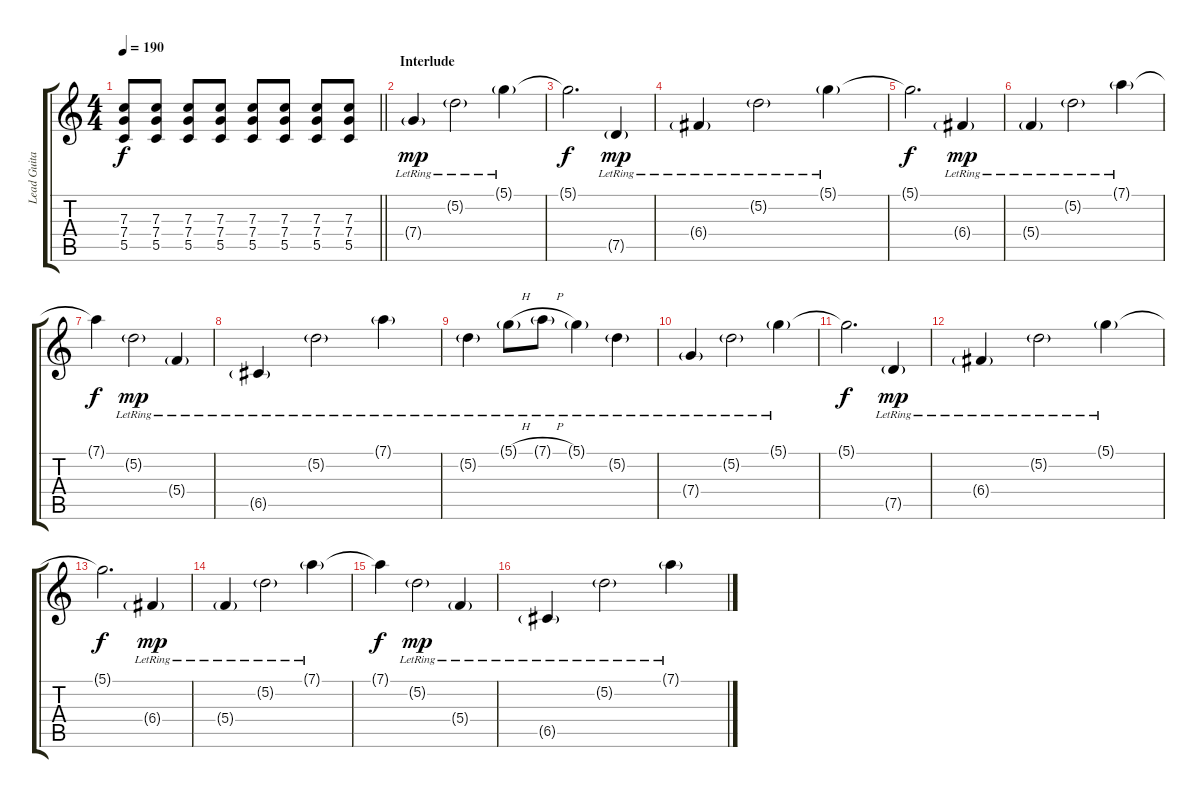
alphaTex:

\track ("Lead Guitar" "Lead Guita") {instrument overdrivenguitar}
\staff {score tabs}
\tuning (D4 A3 F3 C3 G2 D2) {hide}
\ts (4 4)
\tempo 190
\clef g2
\barLineRight lightlight
\ks c
(7.3 7.4 5.5).8{dy f} (7.3 7.4 5.5).8 (7.3 7.4 5.5).8 (7.3 7.4 5.5).8 (7.3 7.4 5.5).8 (7.3 7.4 5.5).8 (7.3 7.4 5.5).8 (7.3 7.4 5.5).8 |
\section ("" "Interlude")
7.4{g lr}.4{dy mp} 5.2{g lr}.2 5.1{g lr}.4 |
5.1{t}.2{d dy f} 7.5{g lr}.4{dy mp} |
6.4{g lr}.4 5.2{g lr}.2 5.1{g lr}.4 |
5.1{t}.2{d dy f} 6.4{g lr}.4{dy mp} |
5.4{g lr}.4 5.2{g lr}.2 7.1{g lr}.4 |
7.1{t}.4{dy f} 5.2{g lr}.2{dy mp} 5.4{g lr}.4 |
6.5{g lr}.4 5.2{g lr}.2 7.1{g lr}.4 |
5.2{g lr}.4 5.1{h g lr}.8 7.1{h g lr}.8 5.1{g lr}.4 5.2{g lr}.4 |
7.4{g lr}.4 5.2{g lr}.2 5.1{g lr}.4 |
5.1{t}.2{d dy f} 7.5{g lr}.4{dy mp} |
6.4{g lr}.4 5.2{g lr}.2 5.1{g lr}.4 |
5.1{t}.2{d dy f} 6.4{g lr}.4{dy mp} |
5.4{g lr}.4 5.2{g lr}.2 7.1{g lr}.4 |
7.1{t}.4{dy f} 5.2{g lr}.2{dy mp} 5.4{g lr}.4 |
6.5{g lr}.4 5.2{g lr}.2 7.1{g lr}.4
